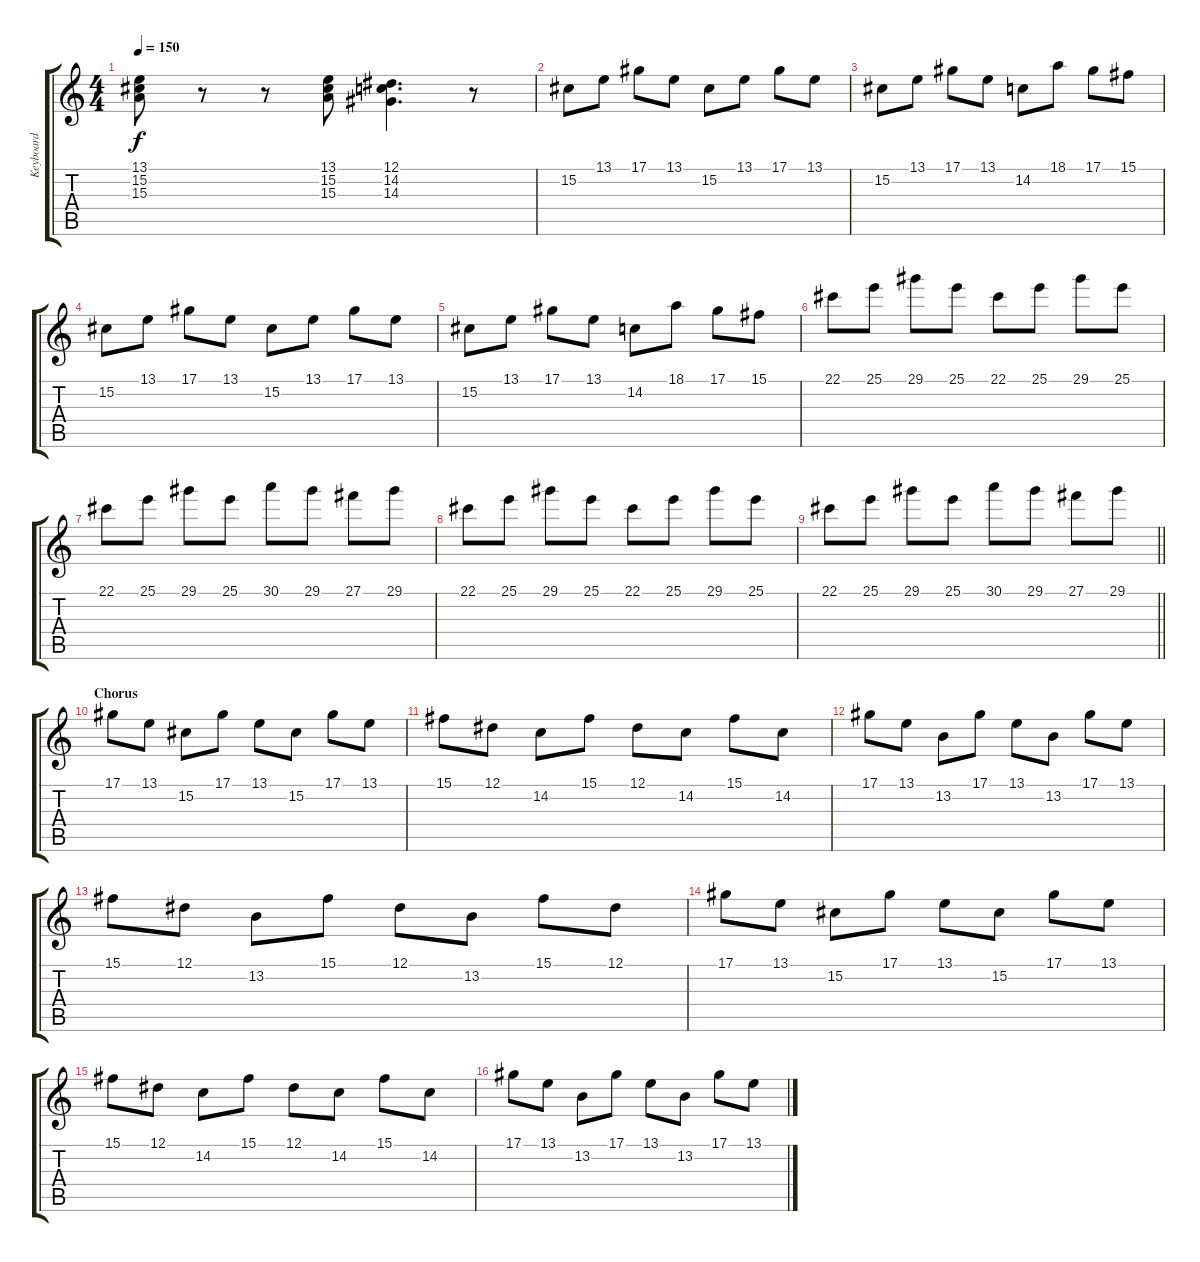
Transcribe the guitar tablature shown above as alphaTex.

\track ("Keyboard" "Keyboard") {instrument stringensemble1}
\staff {score tabs}
\tuning (Eb4 Bb3 Gb3 Db3 Ab2 Eb2) {hide}
\ts (4 4)
\tempo 150
\clef g2
\ks c
(13.1 15.2 15.3).8{dy f} r.8 r.8 (13.1 15.2 15.3).8 (12.1 14.2 14.3).4{d} r.8 |
15.2.8 13.1.8 17.1.8 13.1.8 15.2.8 13.1.8 17.1.8 13.1.8 |
15.2.8 13.1.8 17.1.8 13.1.8 14.2.8 18.1.8 17.1.8 15.1.8 |
15.2.8 13.1.8 17.1.8 13.1.8 15.2.8 13.1.8 17.1.8 13.1.8 |
15.2.8 13.1.8 17.1.8 13.1.8 14.2.8 18.1.8 17.1.8 15.1.8 |
22.1.8 25.1.8 29.1.8 25.1.8 22.1.8 25.1.8 29.1.8 25.1.8 |
22.1.8 25.1.8 29.1.8 25.1.8 30.1.8 29.1.8 27.1.8 29.1.8 |
22.1.8 25.1.8 29.1.8 25.1.8 22.1.8 25.1.8 29.1.8 25.1.8 |
\barLineRight lightlight
22.1.8 25.1.8 29.1.8 25.1.8 30.1.8 29.1.8 27.1.8 29.1.8 |
\section ("" "Chorus")
17.1.8 13.1.8 15.2.8 17.1.8 13.1.8 15.2.8 17.1.8 13.1.8 |
15.1.8 12.1.8 14.2.8 15.1.8 12.1.8 14.2.8 15.1.8 14.2.8 |
17.1.8 13.1.8 13.2.8 17.1.8 13.1.8 13.2.8 17.1.8 13.1.8 |
15.1.8 12.1.8 13.2.8 15.1.8 12.1.8 13.2.8 15.1.8 12.1.8 |
17.1.8 13.1.8 15.2.8 17.1.8 13.1.8 15.2.8 17.1.8 13.1.8 |
15.1.8 12.1.8 14.2.8 15.1.8 12.1.8 14.2.8 15.1.8 14.2.8 |
17.1.8 13.1.8 13.2.8 17.1.8 13.1.8 13.2.8 17.1.8 13.1.8
